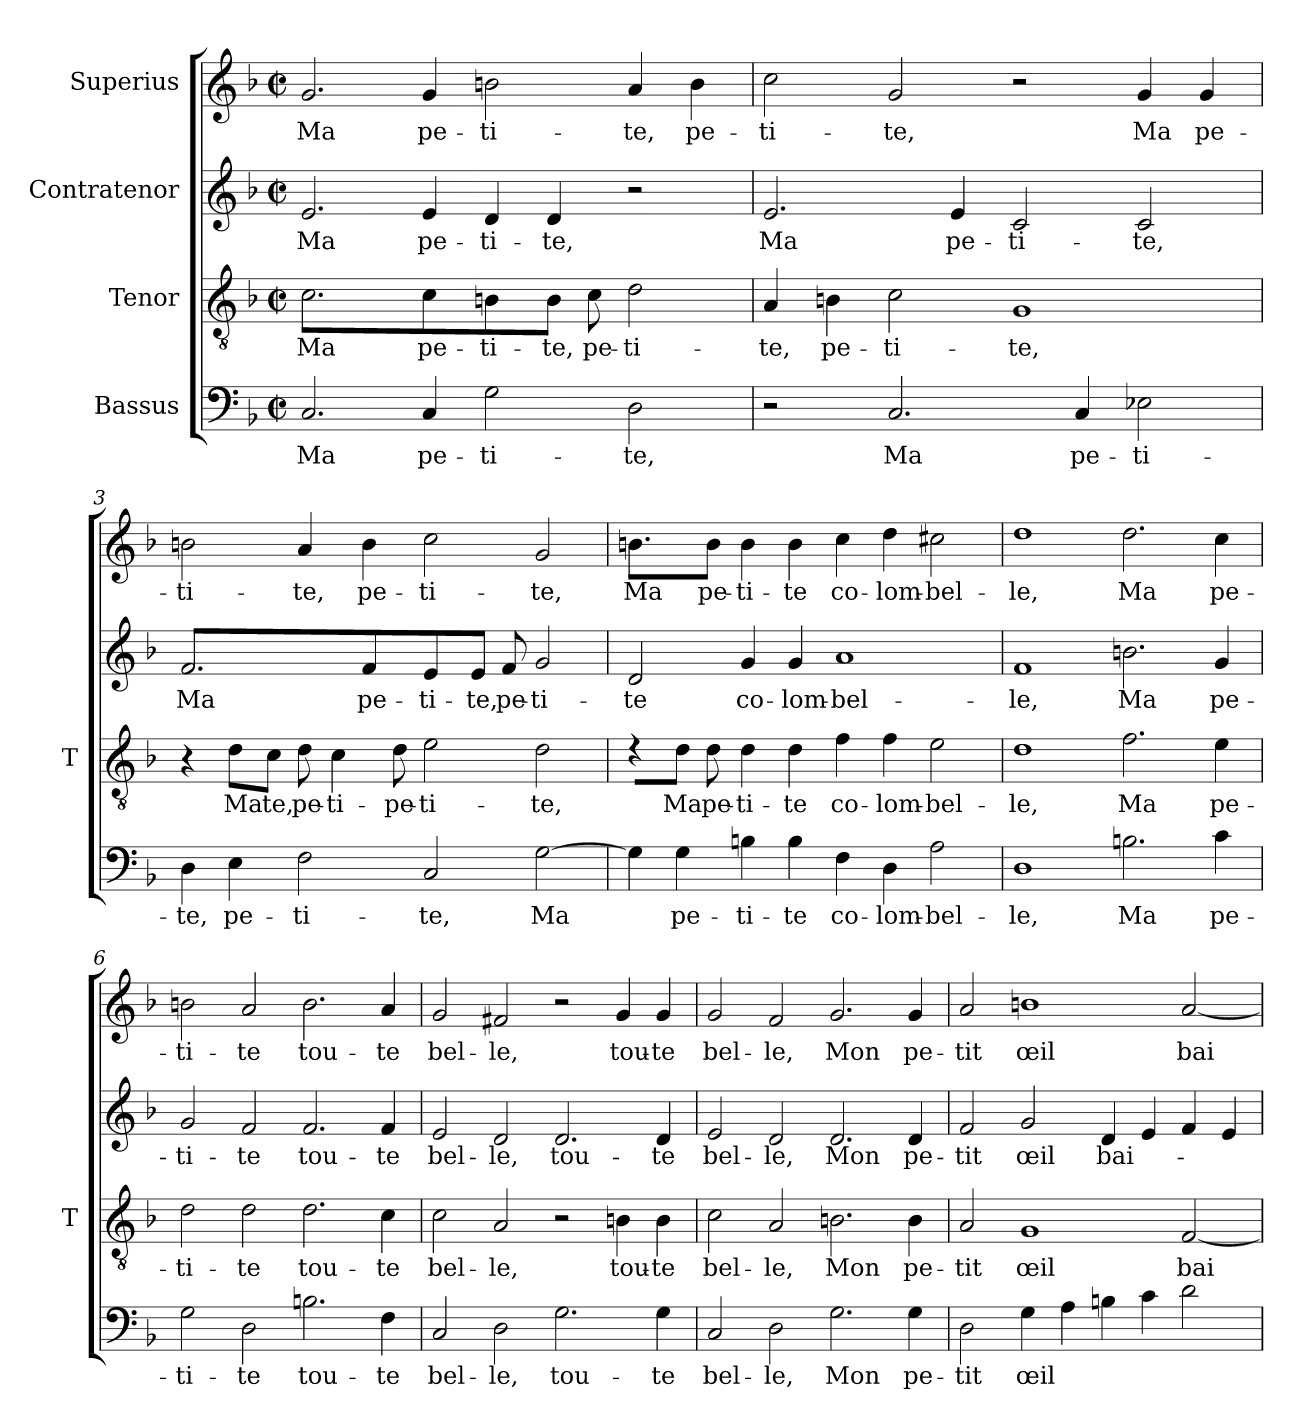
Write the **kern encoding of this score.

**kern	**text	**kern	**text	**kern	**text	**kern	**text
*part4	*part4	*part3	*part3	*part2	*part2	*part1	*part1
*staff4	*staff4	*staff3	*staff3	*staff2	*staff2	*staff1	*staff1
*I"Bassus	*	*I"Tenor	*	*I"Contratenor	*	*I"Superius	*
*	*	*I'T	*	*	*	*	*
*clefF4	*	*clefGv2	*	*clefG2	*	*clefG2	*
*k[b-]	*	*k[b-]	*	*k[b-]	*	*k[b-]	*
*F:	*	*F:	*	*F:	*	*F:	*
*M2/2	*	*M2/2	*	*M2/2	*	*M2/2	*
*met(c|)	*	*met(c|)	*	*met(c|)	*	*met(c|)	*
=1	=1	=1	=1	=1	=1	=1	=1
2.C	-Ma	2.c	-Ma	2.e	-Ma	2.g	-Ma
4C	pe-	4c	pe-	4e	pe-	4g	pe-
2G	ti-	4B	ti-	4d	ti-	2b	ti-
.	.	8BJ	-te,	4d	-te,	.	.
.	.	8c	pe-	.	.	.	.
2D	-te,	2d	ti-	2r	.	4a	-te,
.	.	.	.	.	.	4b	pe-
=2	=2	=2	=2	=2	=2	=2	=2
2r	.	4A	-te,	2.e	-Ma	2cc	ti-
.	.	4B	pe-	.	.	.	.
2.C	-Ma	2c	ti-	.	.	2g	-te,
.	.	.	.	4e	pe-	.	.
.	.	1G	-te,	2c	ti-	2r	.
4C	pe-	.	.	.	.	.	.
2E-X	ti-	.	.	2c	-te,	4g	-Ma
.	.	.	.	.	.	4g	pe-
=3	=3	=3	=3	=3	=3	=3	=3
4D	-te,	4r	.	2.f	-Ma	2b	ti-
4E	pe-	8dL	-Ma	.	.	.	.
.	.	8cJ	-te,	.	.	.	.
2F	ti-	8d	pe-	.	.	4a	-te,
.	.	4c	ti-	.	.	.	.
.	.	.	.	4f	pe-	4b	pe-
.	.	8d	pe-	.	.	.	.
2C	-te,	2e	ti-	4e	ti-	2cc	ti-
.	.	.	.	8eJ	-te,	.	.
.	.	.	.	8f	pe-	.	.
[2G	-Ma	2d	-te,	2g	ti-	2g	-te,
=4	=4	=4	=4	=4	=4	=4	=4
4G]	.	4r	.	2d	-te	4.b	-Ma
4G	pe-	8dJ	-Ma	.	.	.	.
.	.	8d	pe-	.	.	8bJ	pe-
4B	ti-	4d	ti-	4g	co-	4b	ti-
4B	-te	4d	-te	4g	lom-	4b	-te
4F	co-	4f	co-	1a	bel-	4cc	co-
4D	lom-	4f	lom-	.	.	4dd	lom-
2A	bel-	2e	bel-	.	.	2cc#X	bel-
=5	=5	=5	=5	=5	=5	=5	=5
1D	-le,	1d	-le,	1f	-le,	1dd	-le,
2.B	-Ma	2.f	-Ma	2.b	-Ma	2.dd	-Ma
4c	pe-	4e	pe-	4g	pe-	4cc	pe-
=6	=6	=6	=6	=6	=6	=6	=6
2G	ti-	2d	ti-	2g	ti-	2b	ti-
2D	-te	2d	-te	2f	-te	2a	-te
2.B	tou-	2.d	tou-	2.f	tou-	2.b	tou-
4F	-te	4c	-te	4f	-te	4a	-te
!!LO:PB:g=z
=7	=7	=7	=7	=7	=7	=7	=7
2C	bel-	2c	bel-	2e	bel-	2g	bel-
2D	-le,	2A	-le,	2d	-le,	2f#X	-le,
2.G	tou-	2r	.	2.d	tou-	2r	.
.	.	4B	tou-	.	.	4g	tou-
4G	-te	4B	-te	4d	-te	4g	-te
=8	=8	=8	=8	=8	=8	=8	=8
2C	bel-	2c	bel-	2e	bel-	2g	bel-
2D	-le,	2A	-le,	2d	-le,	2f	-le,
2.G	-Mon	2.B	-Mon	2.d	-Mon	2.g	-Mon
4G	pe-	4B	pe-	4d	pe-	4g	pe-
=9	=9	=9	=9	=9	=9	=9	=9
2D	-tit	2A	-tit	2f	-tit	2a	-tit
4G	-œil	1G	-œil	2g	-œil	1b	-œil
4A	.	.	.	.	.	.	.
4B	.	.	.	4d	bai-	.	.
4c	.	.	.	4e	.	.	.
2d	.	[2F	bai-	4f	.	[2a	bai-
.	.	.	.	4e	.	.	.
=	=	=	=	=	=	=	=
*-	*-	*-	*-	*-	*-	*-	*-
